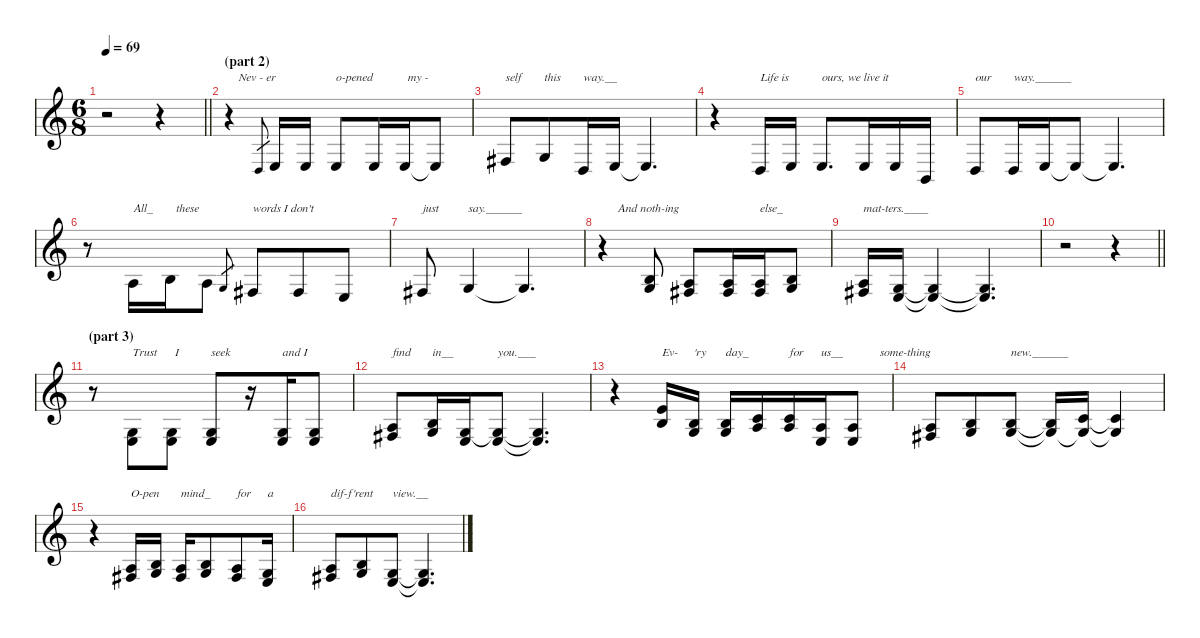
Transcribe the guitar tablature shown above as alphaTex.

\defaultSystemsLayout 4
\hideDynamics
\bracketExtendMode nobrackets
\singleTrackTrackNamePolicy hidden
\multiTrackTrackNamePolicy hidden
\otherSystemsTrackNameOrientation horizontal
\track ("Vocals" "vln.") {mute instrument violin}
\staff {score}
\tuning (E4 B3 G3 D3 A2 E2)
\ts (6 8)
\tempo 69
\clef g2
\barLineRight lightlight
\ks c
r.2{dy f beam Down} r.4{beam Down} |
\section ("" "(part 2)")
r.4{txt "   Nev - er" beam Down} 0.4.8{gr dy mf beam Up} 2.4.16{dy f beam Up} 2.4.16{beam Up} 2.4.8{txt "o-pened" beam Up} 2.4.16{beam Up} 2.4.16{txt " my -" beam Up} 2.4{t}.8{beam Up} |
4.4{acc #}.8{txt "self" beam Up} 0.3.8{txt "this" beam Up} 0.4.16{txt "way.__" beam Up} 2.4.16{beam Up} 2.4{t}.4{d beam Up} |
r.4{beam Down} 0.4.16{txt "Life is" beam Up} 2.4.16{beam Up} 2.4.8{d txt "ours, we live it" beam Up} 2.4.16{beam Up} 2.4.16{beam Up} 2.5.16{beam Up} |
0.4.8{txt "our" beam Up} 0.4.16{txt "way.______" beam Up} 2.4.16{beam Up} 2.4{t}.8{beam Up} 2.4{t}.4{d beam Up} |
r.8{beam Down} 2.3.16{txt "All_" beam Up} 0.2.16{txt "  these" beam Up} 2.3.8{beam Up} 5.4.8{gr dy mf beam Up} 4.4{acc #}.8{txt "words I don't" dy f beam Up} 4.4{acc #}.8{beam Up} 2.4.8{beam Up} |
4.4{acc #}.8{txt "just" beam Up} 0.3.4{txt "say.______" beam Up} 0.3{t}.4{d beam Up} |
r.4{txt "     And noth-ing" beam Down} (0.2 0.3).8{beam Up} (2.3 4.4{acc #}).8{beam Up} (2.3 4.4{acc #}).16{beam Up} (2.3 4.4{acc #}).16{txt "else_" beam Up} (0.2 0.3).8{beam Up} |
(2.3 4.4{acc #}).16{txt "mat-ters.____" beam Up} (0.3 2.4).16{beam Up} (0.3{t} 2.4{t}).4{beam Up} (0.3{t} 2.4{t}).4{d beam Up} |
\barLineRight lightlight
r.2{beam Down} r.4{beam Down} |
\section ("" "(part 3)")
r.8{beam Down} (0.3 2.4).8{txt "Trust" beam Up} (0.3 2.4).8{txt " I" beam Up} (0.3 2.4).8{txt "seek" beam Up} r.16{beam Up} (0.3 2.4).16{txt "and I" beam Up} (0.3 2.4).8{beam Up} |
(2.3 4.4{acc #}).8{txt "find" beam Up} (0.2 0.3).16{txt "in__" beam Up} (0.3 2.4).16{beam Up} (0.3{t} 2.4).8{txt "you.___" beam Up} (0.3{t} 2.4{t}).4{d beam Up} |
r.4{beam Down} (0.1 0.2).16{txt "Ev-" beam Up} (0.2 0.3).16{txt "'ry" beam Up} (0.2 0.3).16{txt "day_" beam Up} (1.2 2.3).16{beam Up} (1.2 2.3).16{txt "for" beam Up} (2.3 2.4).16{txt "us__" beam Up} (2.3 2.4).8{txt "         some-thing" beam Up} |
(2.3 4.4{acc #}).8{beam Up} (0.2 0.3).8{beam Up} (0.2 0.3).8{txt "new.______" beam Up} (0.2{t} 0.3{t}).16{beam Up} (1.2 0.3{t}).16{beam Up} (1.2{t} 0.3{t}).4{beam Up} |
r.4{beam Down} (2.3 4.4{acc #}).16{txt "O-pen" beam Up} (0.2 0.3).16{beam Up} (2.3 4.4{acc #}).16{txt "mind_" beam Up} (0.2 0.3).8{beam Up} (2.3 4.4{acc #}).8{txt "for" beam Up} (0.3 2.4).16{txt "a" beam Up} |
(2.3 4.4{acc #}).8{txt "dif-f'rent" beam Up} (0.2 0.3).8{beam Up} (0.3 2.4).8{txt "view.__" beam Up} (0.3{t} 2.4{t}).4{d beam Up}
